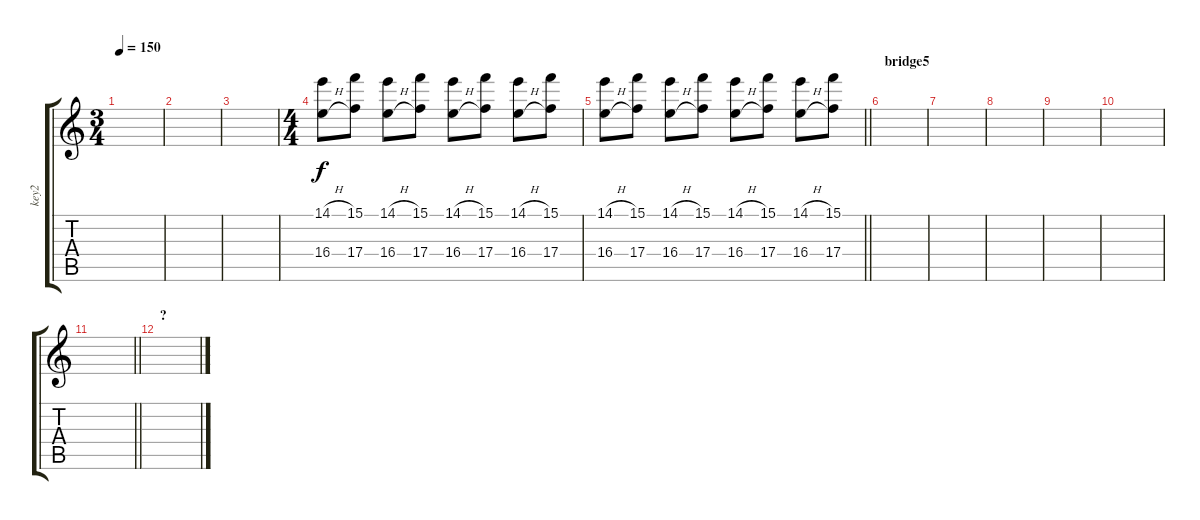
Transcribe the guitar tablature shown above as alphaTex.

\track ("key2" "key2") {instrument contrabass}
\staff {score tabs}
\tuning (D4 A3 F3 C3 G2 D2) {hide}
\ts (3 4)
\tempo 150
\clef g2
\ks c
|
|
|
\ts (4 4)
(14.1{h} 16.4{h}).8 (15.1 17.4).8 (14.1{h} 16.4{h}).8 (15.1 17.4).8 (14.1{h} 16.4{h}).8 (15.1 17.4).8 (14.1{h} 16.4{h}).8 (15.1 17.4).8 |
\barLineRight lightlight
(14.1{h} 16.4{h}).8 (15.1 17.4).8 (14.1{h} 16.4{h}).8 (15.1 17.4).8 (14.1{h} 16.4{h}).8 (15.1 17.4).8 (14.1{h} 16.4{h}).8 (15.1 17.4).8 |
\section ("" "bridge5")
|
|
|
|
|
\barLineRight lightlight
|
\section ("" "?")
